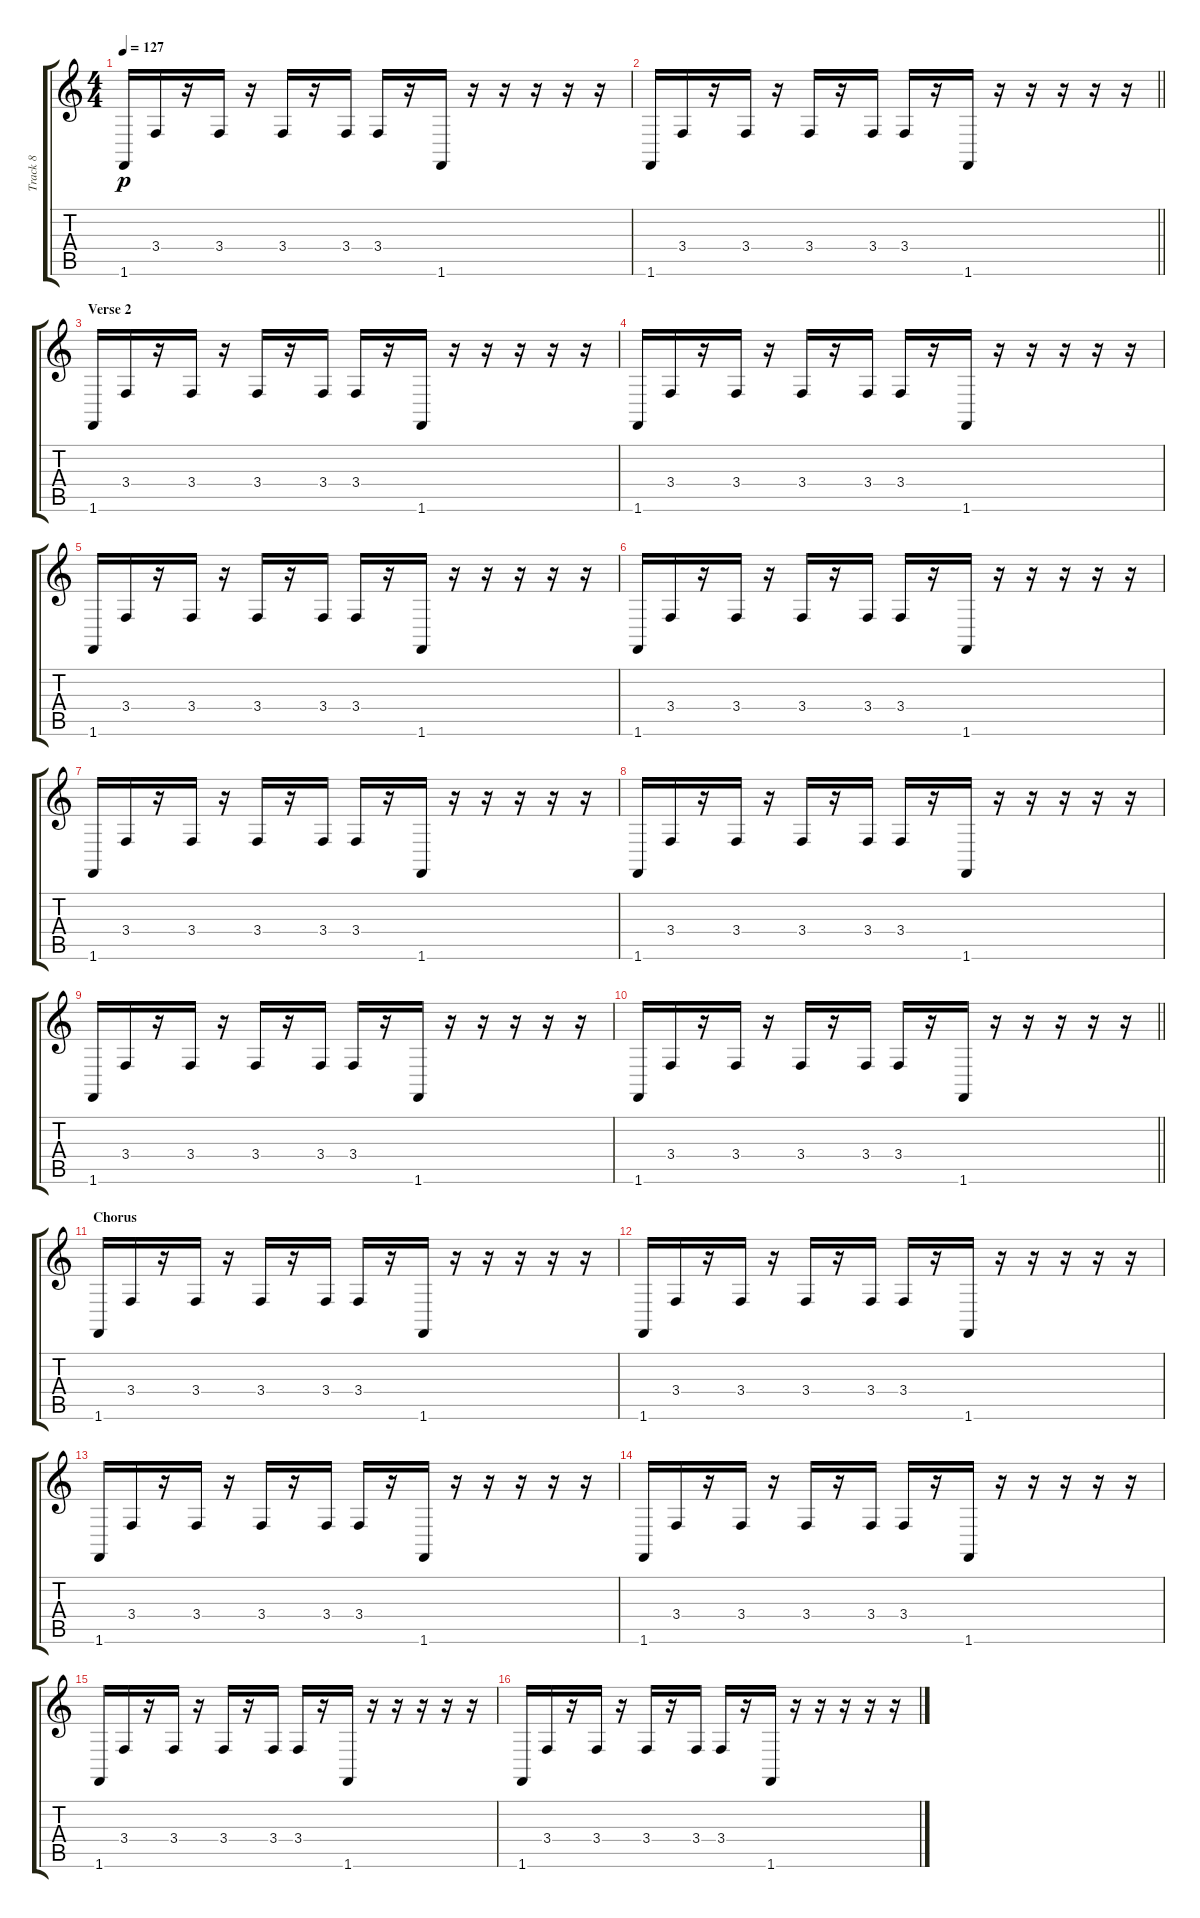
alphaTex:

\track ("Track 8" "Track 8") {instrument fx7echoes}
\staff {score tabs}
\tuning (E4 B3 G3 D3 A2 E2) {hide}
\ts (4 4)
\tempo 127
\clef g2
\ks c
1.6.16{dy p} 3.4.16 r.16 3.4.16 r.16 3.4.16 r.16 3.4.16 3.4.16 r.16 1.6.16 r.16 r.16 r.16 r.16 r.16 |
\barLineRight lightlight
1.6.16 3.4.16 r.16 3.4.16 r.16 3.4.16 r.16 3.4.16 3.4.16 r.16 1.6.16 r.16 r.16 r.16 r.16 r.16 |
\section ("" "Verse 2")
1.6.16 3.4.16 r.16 3.4.16 r.16 3.4.16 r.16 3.4.16 3.4.16 r.16 1.6.16 r.16 r.16 r.16 r.16 r.16 |
1.6.16 3.4.16 r.16 3.4.16 r.16 3.4.16 r.16 3.4.16 3.4.16 r.16 1.6.16 r.16 r.16 r.16 r.16 r.16 |
1.6.16 3.4.16 r.16 3.4.16 r.16 3.4.16 r.16 3.4.16 3.4.16 r.16 1.6.16 r.16 r.16 r.16 r.16 r.16 |
1.6.16 3.4.16 r.16 3.4.16 r.16 3.4.16 r.16 3.4.16 3.4.16 r.16 1.6.16 r.16 r.16 r.16 r.16 r.16 |
1.6.16 3.4.16 r.16 3.4.16 r.16 3.4.16 r.16 3.4.16 3.4.16 r.16 1.6.16 r.16 r.16 r.16 r.16 r.16 |
1.6.16 3.4.16 r.16 3.4.16 r.16 3.4.16 r.16 3.4.16 3.4.16 r.16 1.6.16 r.16 r.16 r.16 r.16 r.16 |
1.6.16 3.4.16 r.16 3.4.16 r.16 3.4.16 r.16 3.4.16 3.4.16 r.16 1.6.16 r.16 r.16 r.16 r.16 r.16 |
\barLineRight lightlight
1.6.16 3.4.16 r.16 3.4.16 r.16 3.4.16 r.16 3.4.16 3.4.16 r.16 1.6.16 r.16 r.16 r.16 r.16 r.16 |
\section ("" "Chorus")
1.6.16 3.4.16 r.16 3.4.16 r.16 3.4.16 r.16 3.4.16 3.4.16 r.16 1.6.16 r.16 r.16 r.16 r.16 r.16 |
1.6.16 3.4.16 r.16 3.4.16 r.16 3.4.16 r.16 3.4.16 3.4.16 r.16 1.6.16 r.16 r.16 r.16 r.16 r.16 |
1.6.16 3.4.16 r.16 3.4.16 r.16 3.4.16 r.16 3.4.16 3.4.16 r.16 1.6.16 r.16 r.16 r.16 r.16 r.16 |
1.6.16 3.4.16 r.16 3.4.16 r.16 3.4.16 r.16 3.4.16 3.4.16 r.16 1.6.16 r.16 r.16 r.16 r.16 r.16 |
1.6.16 3.4.16 r.16 3.4.16 r.16 3.4.16 r.16 3.4.16 3.4.16 r.16 1.6.16 r.16 r.16 r.16 r.16 r.16 |
1.6.16 3.4.16 r.16 3.4.16 r.16 3.4.16 r.16 3.4.16 3.4.16 r.16 1.6.16 r.16 r.16 r.16 r.16 r.16
